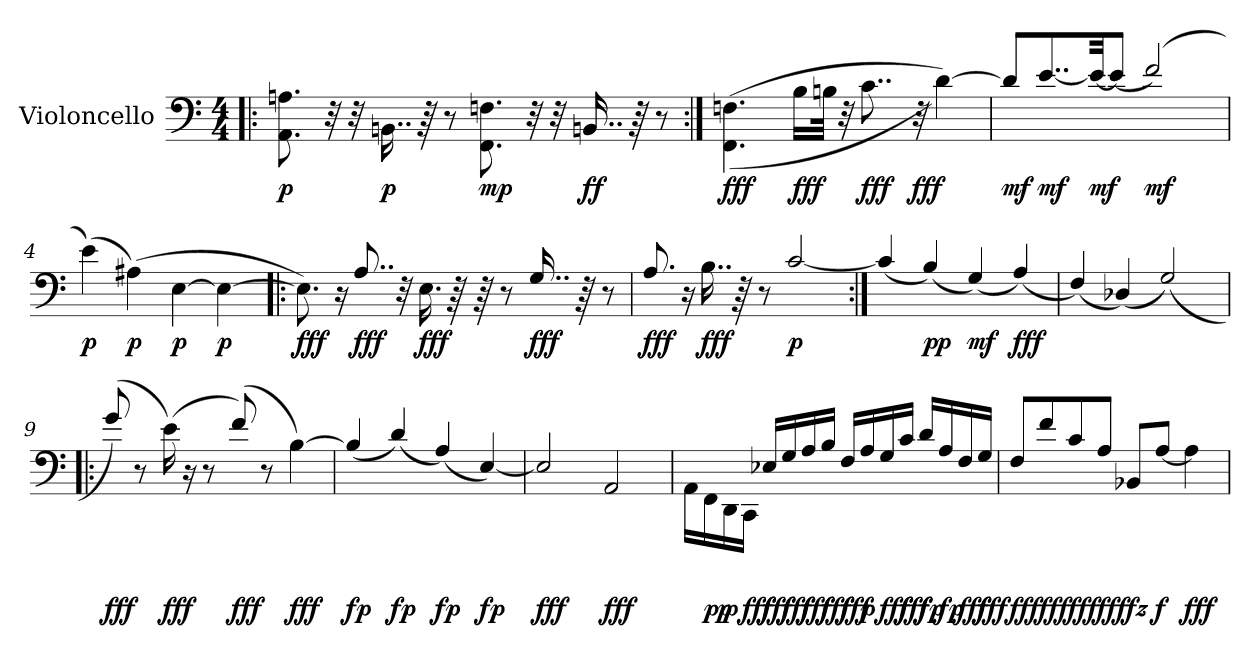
**kern	**dynam
*part1	*part1
*staff1	*staff1
*I"Violoncello	*
*I'Vc.	*
*clefF4	*
*k[]	*
*M4/4	*
*MM150	*
=1!|:	=1!|:
!	!LO:DY:b
8.AA\ 8.An\	p
32r	.
32r	.
!	!LO:DY:b
16..BBn\	p
64r	.
8r	.
!	!LO:DY:b
8.FF\ 8.Fn\	mp
32r	.
32r	.
!	!LO:DY:b
16..BBn/	ff
64r	.
8r	.
=2:|!	=2:|!
!	!LO:DY:b
((4.FF\ 4.Fn\	fff
!	!LO:DY:b
16B\LL	fff
32Bn\JJk	.
32r	.
!	!LO:DY:b
8..c\	fff
!	!LO:DY:b
32r	fff
[4d\))	.
=3	=3
!	!LO:DY:b
8d/L]	mf
!	!LO:DY:b
[8..e/	mf
!	!LO:DY:b
32en/KK_	mf
(8en/J]	.
!	!LO:DY:b
(2f/)	mf
=4	=4
!	!LO:DY:b
(4e\)	p
!	!LO:DY:b
(4A#X\)	p
!	!LO:DY:b
[4E\	p
!	!LO:DY:b
4E\_	p
!!LO:LB:g=z
=5!|:	=5!|:
!	!LO:DY:b
8.E\])	fff
16r	.
!	!LO:DY:b
8..A/	fff
32r	.
!	!LO:DY:b
16.E\	fff
64r	.
64r	.
8r	.
!	!LO:DY:b
16..G/	fff
64r	.
8r	.
=6	=6
!	!LO:DY:b
8.A/	fff
16r	.
!	!LO:DY:b
16..B\	fff
64r	.
8r	.
!	!LO:DY:b
[2c/	p
=7:|!	=7:|!
(4c/]	.
!	!LO:DY:b
(4B/)	pp
!	!LO:DY:b
(4G/)	mf
!	!LO:DY:b
(4A/)	fff
=8	=8
(4F/)	.
!	!LO:DY:b
(4D-X/)	other-dynamics
(2G/)	.
=9!|:	=9!|:
!	!LO:DY:b
(8g/)	fff
8r	.
!	!LO:DY:b
(16e\)	fff
16r	.
8r	.
!	!LO:DY:b
(8f/)	fff
8r	.
!	!LO:DY:b
[4B\)	fff
!!LO:LB:g=z
=10	=10
!	!LO:DY:b
(4B/]	fp
!	!LO:DY:b
(4d/)	fp
!	!LO:DY:b
(4A/)	fp
!	!LO:DY:b
[4E/)	fp
=11	=11
!	!LO:DY:b
2E/]	fff
!	!LO:DY:b
2AA/	fff
=12	=12
!	!LO:DY:b
16AA\LL	other-dynamics
!	!LO:DY:b
16FF\	pp
!	!LO:DY:b
16DD\	p
!	!LO:DY:b
16CC\JJ	fff
!	!LO:DY:b
16E-X/LL	fff
!	!LO:DY:b
16G/	fff
!	!LO:DY:b
16A/	fff
!	!LO:DY:b
16B/JJ	fff
!	!LO:DY:b
16F/LL	fff
!	!LO:DY:b
16A/	p
!	!LO:DY:b
16G/	fff
!	!LO:DY:b
16c/JJ	fff
!	!LO:DY:b
16d/LL	fp
!	!LO:DY:b
16A/	fp
!	!LO:DY:b
16F/	fff
!	!LO:DY:b
16G/JJ	fff
=13	=13
!	!LO:DY:b
8F/L	fff
!	!LO:DY:b
8f/	fff
!	!LO:DY:b
8c/	fff
!	!LO:DY:b
8A/J	fff
!	!LO:DY:b
8BB-X/L	fz
!	!LO:DY:b
[8A/J	f
!	!LO:DY:b
4A\]	fff
=	=
*-	*-
